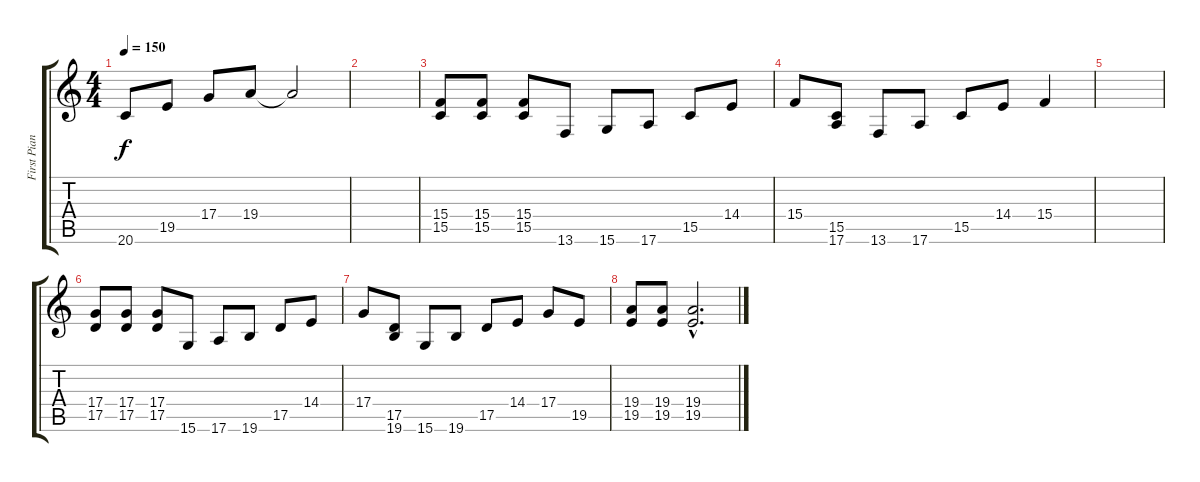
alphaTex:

\track ("First Piano" "First Pian") {instrument acousticgrandpiano}
\staff {score tabs}
\tuning (E4 B3 G3 D3 A2 E2) {hide}
\ts (4 4)
\tempo 150
\clef g2
\ks c
20.6.8{dy f} 19.5.8 17.4.8 19.4.8 19.4{t}.2 |
|
(15.4 15.5).8 (15.4 15.5).8 (15.4 15.5).8 13.6.8 15.6.8 17.6.8 15.5.8 14.4.8 |
15.4.8 (15.5 17.6).8 13.6.8 17.6.8 15.5.8 14.4.8 15.4.4 |
|
(17.4 17.5).8 (17.4 17.5).8 (17.4 17.5).8 15.6.8 17.6.8 19.6.8 17.5.8 14.4.8 |
17.4.8 (17.5 19.6).8 15.6.8 19.6.8 17.5.8 14.4.8 17.4.8 19.5.8 |
(19.4 19.5).8 (19.4 19.5).8 (19.4{hac} 19.5{hac}).2{d}
